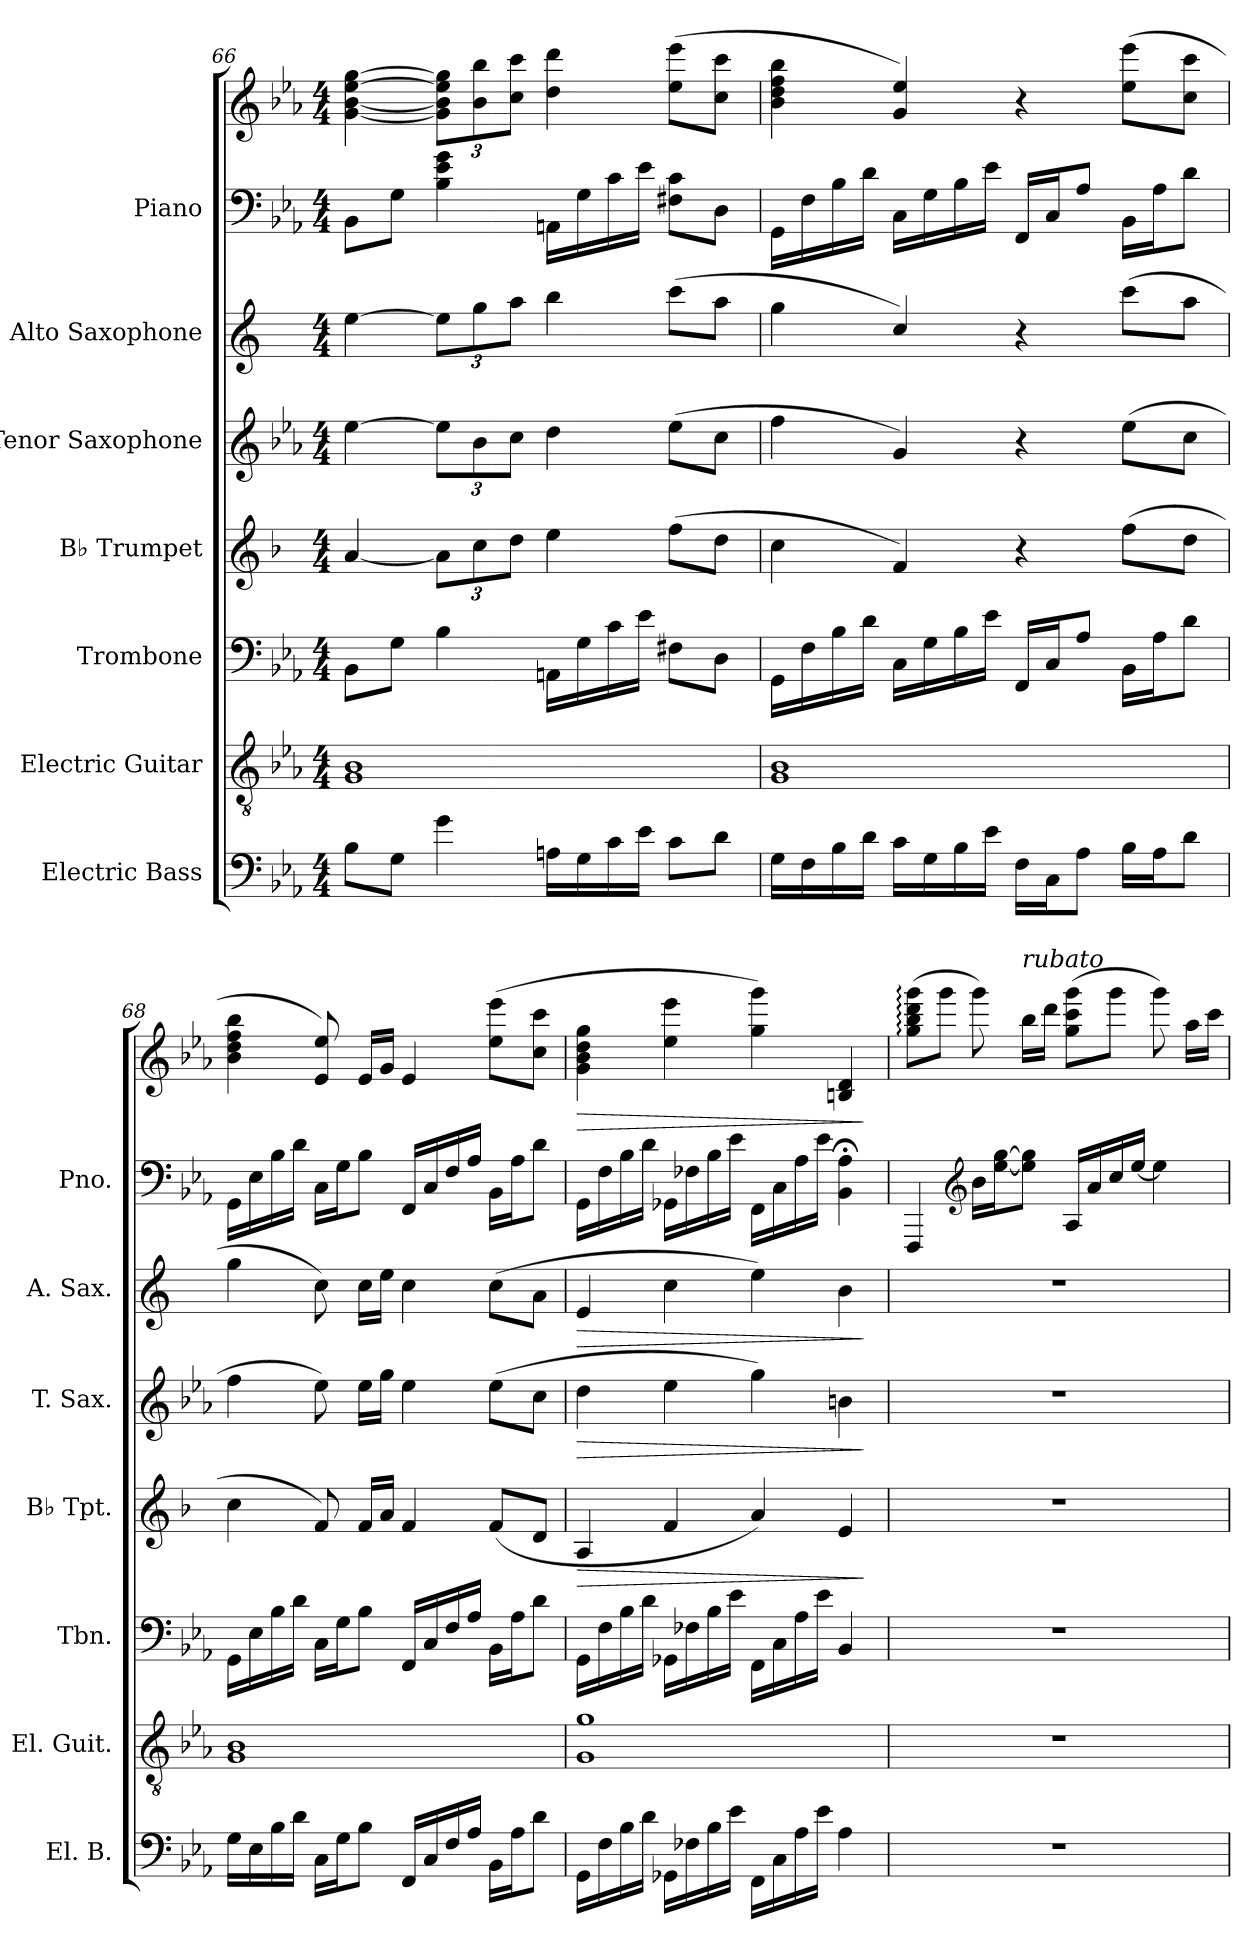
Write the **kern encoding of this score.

**kern	**kern	**kern	**kern	**dynam	**kern	**dynam	**kern	**dynam	**kern	**kern	**dynam
*part7	*part6	*part5	*part4	*part4	*part3	*part3	*part2	*part2	*part1	*part1	*part1
*staff8	*staff7	*staff6	*staff5	*staff5	*staff4	*staff4	*staff3	*staff3	*staff2	*staff1	*staff1/2
*I"Electric Bass	*I"Electric Guitar	*I"Trombone	*I"B♭ Trumpet	*	*I"Tenor Saxophone	*	*I"Alto Saxophone	*	*I"Piano	*	*
*I'El. B.	*I'El. Guit.	*I'Tbn.	*I'B♭ Tpt.	*	*I'T. Sax.	*	*I'A. Sax.	*	*I'Pno.	*	*
*clefF4	*clefGv2	*clefF4	*clefG2	*	*clefG2	*	*clefG2	*	*clefF4	*clefG2	*
*ITrd7c12	*	*	*ITrd1c2	*	*ITrd8c14	*	*ITrd5c9	*	*	*	*
*k[b-e-a-]	*k[b-e-a-]	*k[b-e-a-]	*k[b-e-a-]	*	*k[b-e-a-]	*	*k[b-e-a-]	*	*k[b-e-a-]	*k[b-e-a-]	*
*M4/4	*M4/4	*M4/4	*M4/4	*	*M4/4	*	*M4/4	*	*M4/4	*M4/4	*
=66	=66	=66	=66	=66	=66	=66	=66	=66	=66	=66	=66
8BB-\L	1G 1B-	8BB-\L	[4g/	.	[4e-\	.	[4g\	.	8BB-\L	[4g\ [4b-\ [4ee-\ [4gg\	.
8GG\J	.	8G\J	.	.	.	.	.	.	8G\J	.	.
*	*	*	*Xbrackettup	*	*Xbrackettup	*	*Xbrackettup	*	*	*Xbrackettup	*
4G\	.	4B-\	12g\L]	.	12e-\L]	.	12g\L]	.	4B-\ 4e-\ 4g\	12g\] 12b-\] 12ee-\] 12gg\]L	.
.	.	.	12b-\	.	12B-\	.	12b-\	.	.	12b-\ 12bb-\	.
.	.	.	12cc\J	.	12c\J	.	12cc\J	.	.	12cc\ 12ccc\J	.
16AAn\LL	.	16AAn\LL	4dd\	.	4d\	.	4dd\	.	16AAn\LL	4dd\ 4ddd\	.
16GG\	.	16G\	.	.	.	.	.	.	16G\	.	.
16C\	.	16c\	.	.	.	.	.	.	16c\	.	.
16E-\JJ	.	16e-\JJ	.	.	.	.	.	.	16e-\JJ	.	.
8C\L	.	8F#X\L	(8ee-\L	.	(8e-\L	.	(8ee-\L	.	8F#X\ 8c\L	(8ee-\ 8eee-\L	.
8D\J	.	8D\J	8cc\J	.	8c\J	.	8cc\J	.	8D\J	8cc\ 8ccc\J	.
!!LO:PB:g=z
=67	=67	=67	=67	=67	=67	=67	=67	=67	=67	=67	=67
16GG\LL	1G 1B-	16GG\LL	4b-\	.	4f\	.	4b-\	.	16GG\LL	4b-\ 4dd\ 4ff\ 4bb-\	.
16FF\	.	16F\	.	.	.	.	.	.	16F\	.	.
16BB-\	.	16B-\	.	.	.	.	.	.	16B-\	.	.
16D\JJ	.	16d\JJ	.	.	.	.	.	.	16d\JJ	.	.
16C\LL	.	16C\LL	4e-/)	.	4G/)	.	4e-/)	.	16C\LL	4g/ 4ee-/)	.
16GG\	.	16G\	.	.	.	.	.	.	16G\	.	.
16BB-\	.	16B-\	.	.	.	.	.	.	16B-\	.	.
16E-\JJ	.	16e-\JJ	.	.	.	.	.	.	16e-\JJ	.	.
16FF\LL	.	16FF/LL	4r	.	4r	.	4r	.	16FF/LL	4r	.
16CC\J	.	16C/J	.	.	.	.	.	.	16C/J	.	.
8AA-\J	.	8A-/J	.	.	.	.	.	.	8A-/J	.	.
16BB-\LL	.	16BB-\LL	(8ee-\L	.	(8e-\L	.	(8ee-\L	.	16BB-\LL	(8ee-\ 8eee-\L	.
16AA-\J	.	16A-\J	.	.	.	.	.	.	16A-\J	.	.
8D\J	.	8d\J	8cc\J	.	8c\J	.	8cc\J	.	8d\J	8cc\ 8ccc\J	.
=68	=68	=68	=68	=68	=68	=68	=68	=68	=68	=68	=68
16GG\LL	1G 1B-	16GG\LL	4b-\	.	4f\	.	4b-\	.	16GG\LL	4b-\ 4dd\ 4ff\ 4bb-\	.
16EE-\	.	16E-\	.	.	.	.	.	.	16E-\	.	.
16BB-\	.	16B-\	.	.	.	.	.	.	16B-\	.	.
16D\JJ	.	16d\JJ	.	.	.	.	.	.	16d\JJ	.	.
16CC\LL	.	16C\LL	8e-/)	.	8e-\)	.	8e-\)	.	16C\LL	8e-/ 8ee-/)	.
16GG\J	.	16G\J	.	.	.	.	.	.	16G\J	.	.
8BB-\J	.	8B-\J	16e-/LL	.	16e-\LL	.	16e-\LL	.	8B-\J	16e-/LL	.
.	.	.	16g/JJ	.	16g\JJ	.	16g\JJ	.	.	16g/JJ	.
16FFF/LL	.	16FF/LL	4e-/	.	4e-\	.	4e-\	.	16FF/LL	4e-/	.
16CC/	.	16C/	.	.	.	.	.	.	16C/	.	.
16FF/	.	16F/	.	.	.	.	.	.	16F/	.	.
16AA-/JJ	.	16A-/JJ	.	.	.	.	.	.	16A-/JJ	.	.
16BBB-\LL	.	16BB-\LL	(8e-/L	.	(8e-\L	.	(8e-\L	.	16BB-\LL	(8ee-\ 8eee-\L	.
16AA-\J	.	16A-\J	.	.	.	.	.	.	16A-\J	.	.
8D\J	.	8d\J	8c/J	.	8c\J	.	8c\J	.	8d\J	8cc\ 8ccc\J	.
!!LO:PB:g=z
=69	=69	=69	=69	=69	=69	=69	=69	=69	=69	=69	=69
!	!	!	!	!LO:HP:b	!	!LO:HP:b	!	!LO:HP:b	!	!	!LO:HP:b
16GGG\LL	1G 1g	16GG\LL	4G/	>	4d\	>	4G/	>	16GG\LL	4g\ 4b-\ 4dd\ 4gg\	>
16FF\	.	16F\	.	.	.	.	.	.	16F\	.	.
16BB-\	.	16B-\	.	.	.	.	.	.	16B-\	.	.
16D\JJ	.	16d\JJ	.	.	.	.	.	.	16d\JJ	.	.
16GGG-X\LL	.	16GG-X\LL	4e-/	.	4e-\	.	4e-\	.	16GG-X\LL	4ee-\ 4eee-\	.
16FF-X\	.	16F-X\	.	.	.	.	.	.	16F-X\	.	.
16BB-\	.	16B-\	.	.	.	.	.	.	16B-\	.	.
16E-\JJ	.	16e-\JJ	.	.	.	.	.	.	16e-\JJ	.	.
16FFF\LL	.	16FF\LL	4g/)	.	4g\)	.	4g\)	.	16FF\LL	4gg\ 4ggg\)	.
16CC\	.	16C\	.	.	.	.	.	.	16C\	.	.
16AA-\	.	16A-\	.	.	.	.	.	.	16A-\	.	.
16E-\JJ	.	16e-\JJ	.	.	.	.	.	.	16e-\JJ	.	.
4AA-\	.	4BB-/	4d/	.	4Bn\	.	4d\	.	4BB-\;< 4A-\;<	4Bn/ 4d/	.
.	.	.	.	]	.	]	.	]	.	.	]
=70	=70	=70	=70	=70	=70	=70	=70	=70	=70	=70	=70
1r	1r	1r	1r	.	1r	.	1r	.	4FFF/	(8gg\: 8bb-\: 8ddd\: 8ggg\:L	.
.	.	.	.	.	.	.	.	.	.	8ggg\J	.
*	*	*	*	*	*	*	*	*	*clefG2	*	*
.	.	.	.	.	.	.	.	.	16b-\LL	8ggg\)	.
.	.	.	.	.	.	.	.	.	[16ee-\ [16gg\J	.	.
!	!	!	!	!	!	!	!	!	!	!LO:TX:a:i:t=rubato	!
.	.	.	.	.	.	.	.	.	8ee-\] 8gg\]J	16bb-\LL	.
.	.	.	.	.	.	.	.	.	.	16ddd\JJ	.
.	.	.	.	.	.	.	.	.	16A-/LL	(8gg\ 8ccc\ 8ggg\L	.
.	.	.	.	.	.	.	.	.	16a-/	.	.
.	.	.	.	.	.	.	.	.	16cc/	8ggg\J	.
.	.	.	.	.	.	.	.	.	[16ee-/JJ	.	.
.	.	.	.	.	.	.	.	.	4ee-\]	8ggg\)	.
.	.	.	.	.	.	.	.	.	.	16aa-\LL	.
.	.	.	.	.	.	.	.	.	.	16ccc\JJ	.
=	=	=	=	=	=	=	=	=	=	=	=
*-	*-	*-	*-	*-	*-	*-	*-	*-	*-	*-	*-
